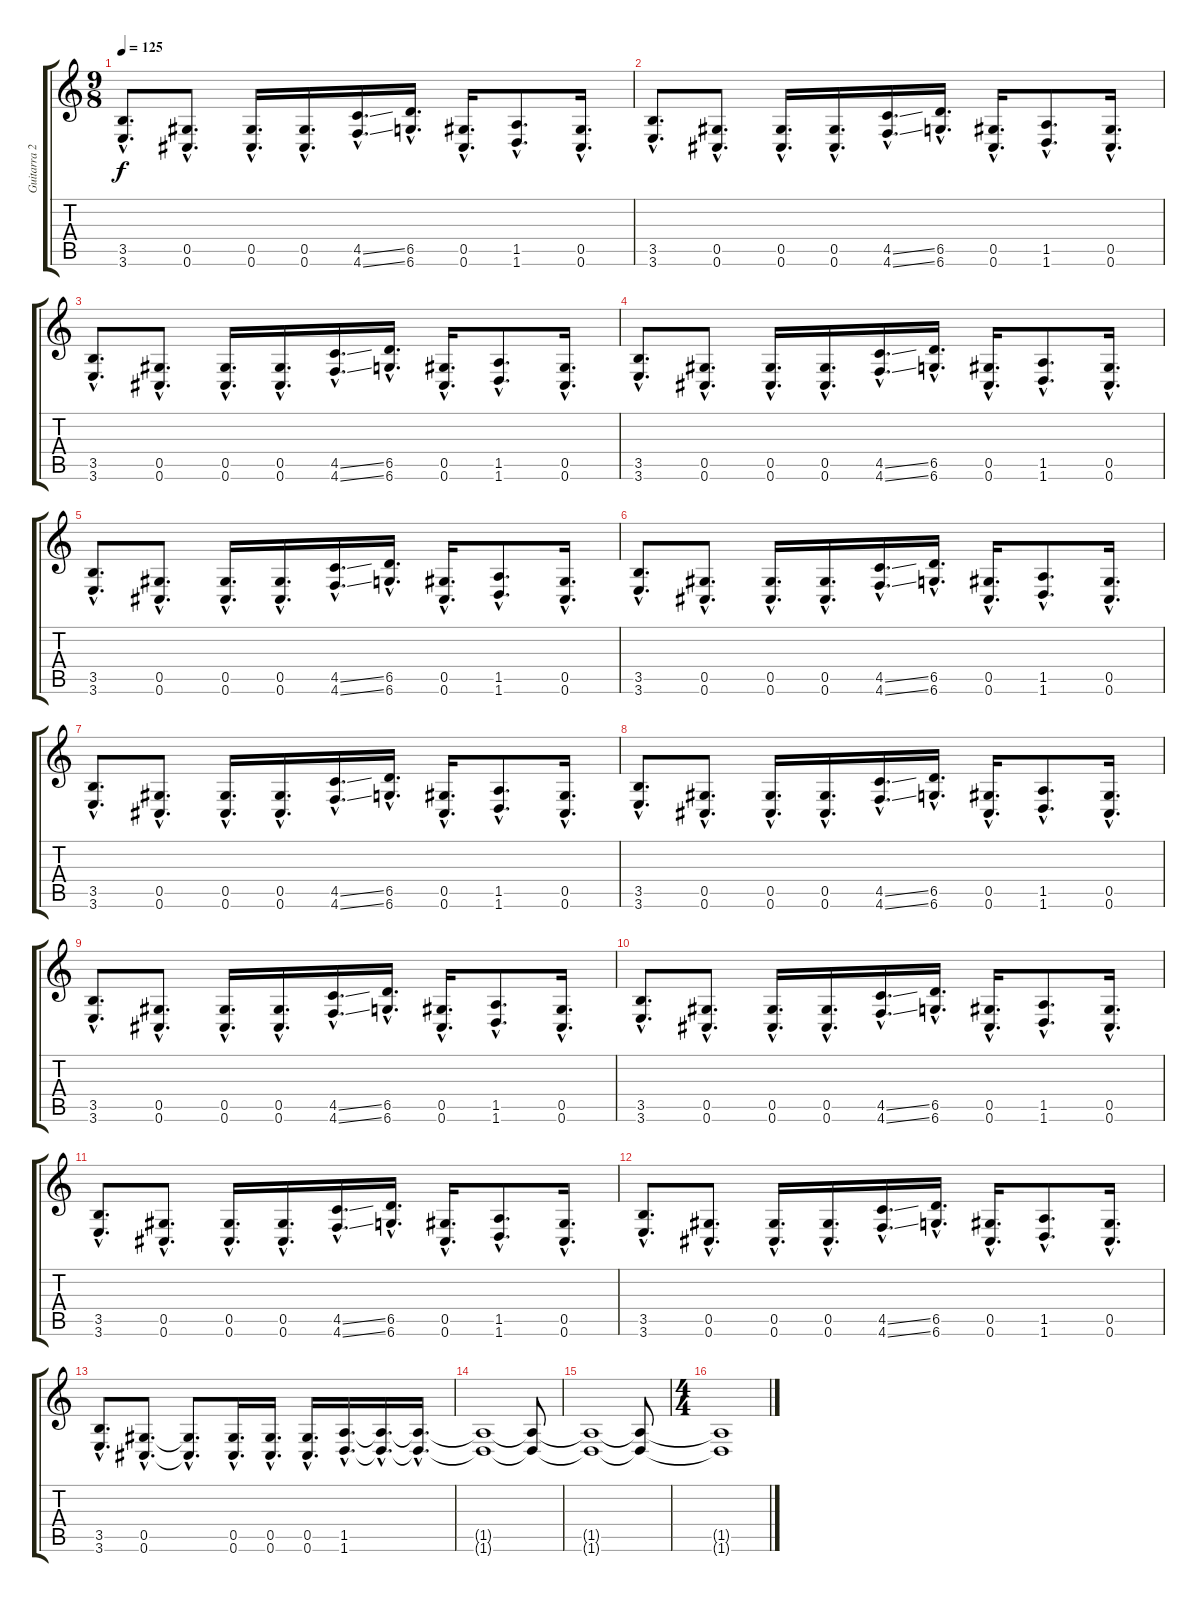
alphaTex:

\track ("Guitarra 2" "Guitarra 2") {instrument distortionguitar}
\staff {score tabs}
\tuning (Eb4 Bb3 Gb3 Db3 Ab2 Db2) {hide}
\ts (9 8)
\tempo 125
\clef g2
\ks c
(3.5{hac} 3.6{hac}).8{d dy f} (0.5{hac} 0.6{hac}).8{d} (0.5{hac} 0.6{hac}).16{d} (0.5{hac} 0.6{hac}).16{d} (4.5{ss hac} 4.6{ss hac}).16{d} (6.5{hac} 6.6{hac}).16{d} (0.5{hac} 0.6{hac}).16{d} (1.5{hac} 1.6{hac}).8{d} (0.5{hac} 0.6{hac}).16{d} |
(3.5{hac} 3.6{hac}).8{d} (0.5{hac} 0.6{hac}).8{d} (0.5{hac} 0.6{hac}).16{d} (0.5{hac} 0.6{hac}).16{d} (4.5{ss hac} 4.6{ss hac}).16{d} (6.5{hac} 6.6{hac}).16{d} (0.5{hac} 0.6{hac}).16{d} (1.5{hac} 1.6{hac}).8{d} (0.5{hac} 0.6{hac}).16{d} |
(3.5{hac} 3.6{hac}).8{d} (0.5{hac} 0.6{hac}).8{d} (0.5{hac} 0.6{hac}).16{d} (0.5{hac} 0.6{hac}).16{d} (4.5{ss hac} 4.6{ss hac}).16{d} (6.5{hac} 6.6{hac}).16{d} (0.5{hac} 0.6{hac}).16{d} (1.5{hac} 1.6{hac}).8{d} (0.5{hac} 0.6{hac}).16{d} |
(3.5{hac} 3.6{hac}).8{d} (0.5{hac} 0.6{hac}).8{d} (0.5{hac} 0.6{hac}).16{d} (0.5{hac} 0.6{hac}).16{d} (4.5{ss hac} 4.6{ss hac}).16{d} (6.5{hac} 6.6{hac}).16{d} (0.5{hac} 0.6{hac}).16{d} (1.5{hac} 1.6{hac}).8{d} (0.5{hac} 0.6{hac}).16{d} |
(3.5{hac} 3.6{hac}).8{d} (0.5{hac} 0.6{hac}).8{d} (0.5{hac} 0.6{hac}).16{d} (0.5{hac} 0.6{hac}).16{d} (4.5{ss hac} 4.6{ss hac}).16{d} (6.5{hac} 6.6{hac}).16{d} (0.5{hac} 0.6{hac}).16{d} (1.5{hac} 1.6{hac}).8{d} (0.5{hac} 0.6{hac}).16{d} |
(3.5{hac} 3.6{hac}).8{d} (0.5{hac} 0.6{hac}).8{d} (0.5{hac} 0.6{hac}).16{d} (0.5{hac} 0.6{hac}).16{d} (4.5{ss hac} 4.6{ss hac}).16{d} (6.5{hac} 6.6{hac}).16{d} (0.5{hac} 0.6{hac}).16{d} (1.5{hac} 1.6{hac}).8{d} (0.5{hac} 0.6{hac}).16{d} |
(3.5{hac} 3.6{hac}).8{d} (0.5{hac} 0.6{hac}).8{d} (0.5{hac} 0.6{hac}).16{d} (0.5{hac} 0.6{hac}).16{d} (4.5{ss hac} 4.6{ss hac}).16{d} (6.5{hac} 6.6{hac}).16{d} (0.5{hac} 0.6{hac}).16{d} (1.5{hac} 1.6{hac}).8{d} (0.5{hac} 0.6{hac}).16{d} |
(3.5{hac} 3.6{hac}).8{d} (0.5{hac} 0.6{hac}).8{d} (0.5{hac} 0.6{hac}).16{d} (0.5{hac} 0.6{hac}).16{d} (4.5{ss hac} 4.6{ss hac}).16{d} (6.5{hac} 6.6{hac}).16{d} (0.5{hac} 0.6{hac}).16{d} (1.5{hac} 1.6{hac}).8{d} (0.5{hac} 0.6{hac}).16{d} |
(3.5{hac} 3.6{hac}).8{d} (0.5{hac} 0.6{hac}).8{d} (0.5{hac} 0.6{hac}).16{d} (0.5{hac} 0.6{hac}).16{d} (4.5{ss hac} 4.6{ss hac}).16{d} (6.5{hac} 6.6{hac}).16{d} (0.5{hac} 0.6{hac}).16{d} (1.5{hac} 1.6{hac}).8{d} (0.5{hac} 0.6{hac}).16{d} |
(3.5{hac} 3.6{hac}).8{d} (0.5{hac} 0.6{hac}).8{d} (0.5{hac} 0.6{hac}).16{d} (0.5{hac} 0.6{hac}).16{d} (4.5{ss hac} 4.6{ss hac}).16{d} (6.5{hac} 6.6{hac}).16{d} (0.5{hac} 0.6{hac}).16{d} (1.5{hac} 1.6{hac}).8{d} (0.5{hac} 0.6{hac}).16{d} |
(3.5{hac} 3.6{hac}).8{d} (0.5{hac} 0.6{hac}).8{d} (0.5{hac} 0.6{hac}).16{d} (0.5{hac} 0.6{hac}).16{d} (4.5{ss hac} 4.6{ss hac}).16{d} (6.5{hac} 6.6{hac}).16{d} (0.5{hac} 0.6{hac}).16{d} (1.5{hac} 1.6{hac}).8{d} (0.5{hac} 0.6{hac}).16{d} |
(3.5{hac} 3.6{hac}).8{d} (0.5{hac} 0.6{hac}).8{d} (0.5{hac} 0.6{hac}).16{d} (0.5{hac} 0.6{hac}).16{d} (4.5{ss hac} 4.6{ss hac}).16{d} (6.5{hac} 6.6{hac}).16{d} (0.5{hac} 0.6{hac}).16{d} (1.5{hac} 1.6{hac}).8{d} (0.5{hac} 0.6{hac}).16{d} |
(3.5{hac} 3.6{hac}).8{d} (0.5{hac} 0.6{hac}).8{d} (0.5{hac t} 0.6{hac t}).8{d} (0.5{hac} 0.6{hac}).16{d} (0.5{hac} 0.6{hac}).16{d volume 9 instrument electricguitarmuted} (0.5{hac} 0.6{hac}).16{d} (1.5{hac} 1.6{hac}).16{d volume 11 instrument distortionguitar} (1.5{hac t} 1.6{hac t}).16{d} (1.5{hac t} 1.6{hac t}).16{d} |
(1.5{t} 1.6{t}).1 (1.5{t} 1.6{t}).8 |
(1.5{t} 1.6{t}).1 (1.5{t} 1.6{t}).8 |
\ts (4 4)
(1.5{t} 1.6{t}).1
